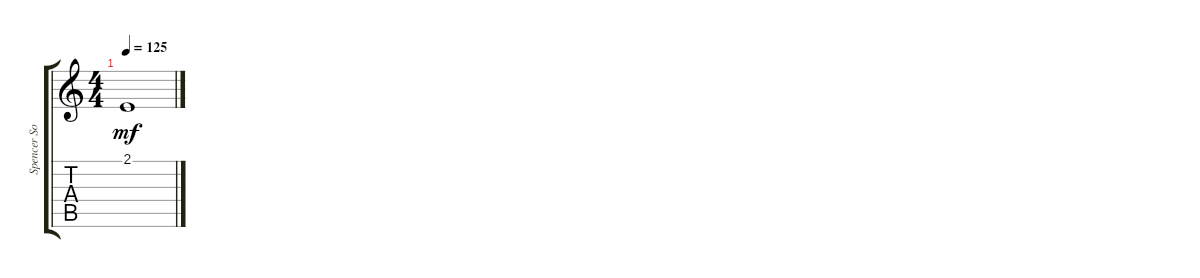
\track ("Spencer Sotelo" "Spencer So") {instrument oboe}
\staff {score tabs}
\tuning (D4 A3 F3 C3 G2 D2) {hide}
\ts (4 4)
\tempo 125
\clef g2
\ks c
2.1.1{dy mf}
